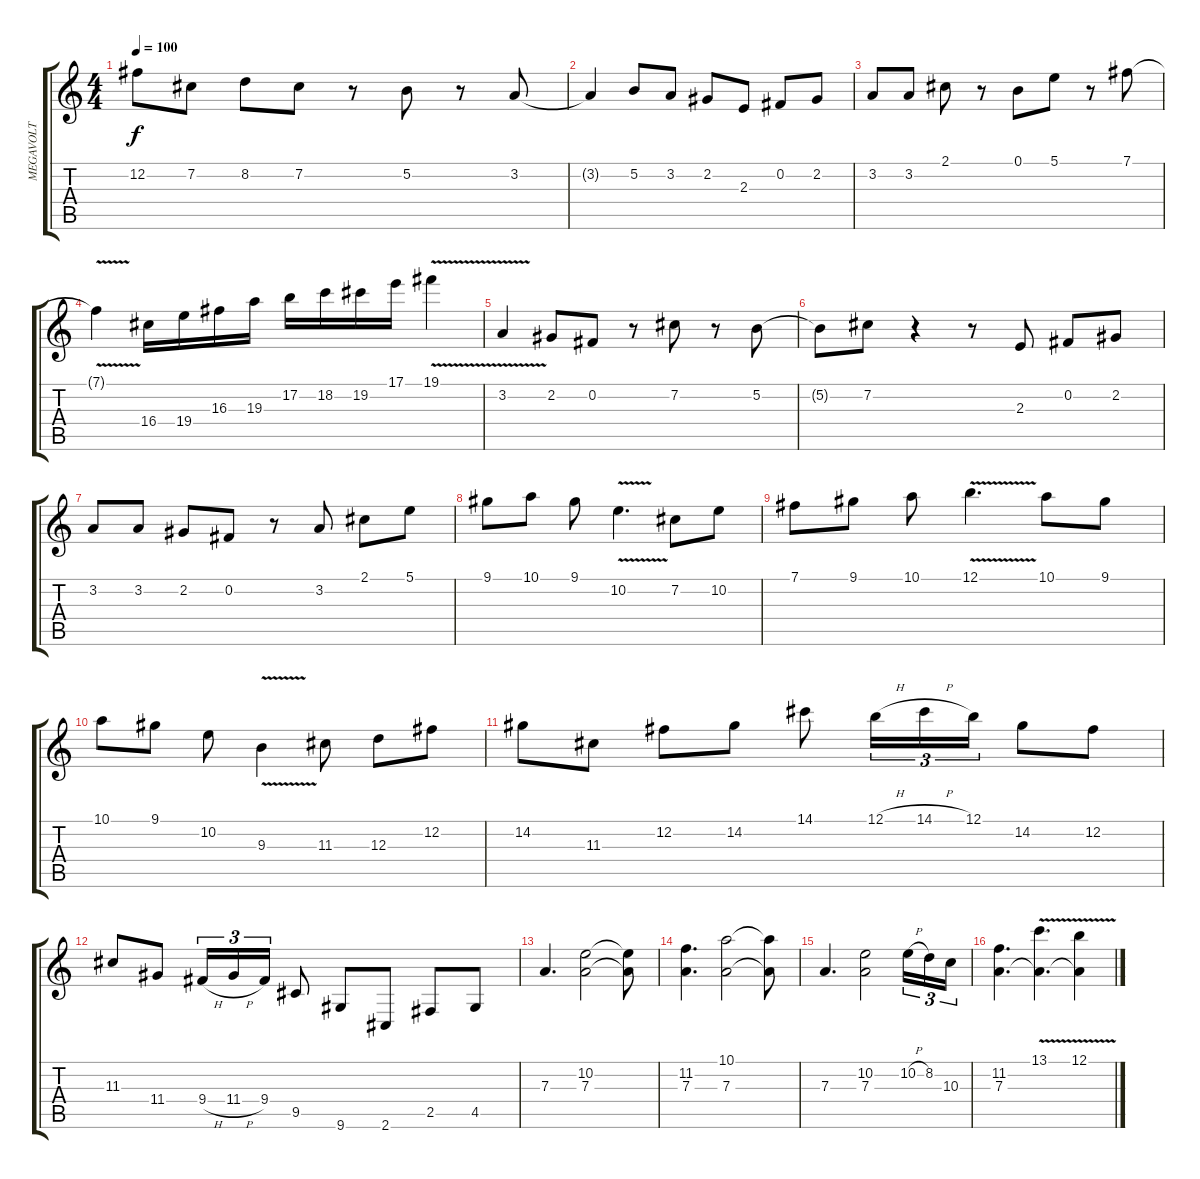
\track ("MEGAVOLT" "MEGAVOLT") {instrument distortionguitar}
\staff {score tabs}
\tuning (B3 Gb3 D3 A2 E2 B1) {hide}
\ts (4 4)
\tempo 100
\clef g2
\ks c
12.2.8{dy f} 7.2.8 8.2.8 7.2.8 r.8 5.2.8 r.8 3.2.8 |
3.2{t}.4 5.2.8 3.2.8 2.2.8 2.3.8 0.2.8 2.2.8 |
3.2.8 3.2.8 2.1.8 r.8 0.1.8 5.1.8 r.8 7.1.8 |
7.1{v t}.4 16.4.16 19.4.16 16.3.16 19.3.16 17.2.16 18.2.16 19.2.16 17.1.16 19.1{v}.4 |
3.2{v}.4 2.2.8 0.2.8 r.8 7.2.8 r.8 5.2.8 |
5.2{t}.8 7.2.8 r.4 r.8 2.3.8 0.2.8 2.2.8 |
3.2.8 3.2.8 2.2.8 0.2.8 r.8 3.2.8 2.1.8 5.1.8 |
9.1.8 10.1.8 9.1.8 10.2{v}.4{d} 7.2.8 10.2.8 |
7.1.8 9.1.8 10.1.8 12.1{v}.4{d} 10.1.8 9.1.8 |
10.1.8 9.1.8 10.2.8 9.3{v}.4 11.3.8 12.3.8 12.2.8 |
14.2.8 11.3.8 12.2.8 14.2.8 14.1.8 12.1{h}.16{tu (3 2)} 14.1{h}.16{tu (3 2)} 12.1.16{tu (3 2)} 14.2.8 12.2.8 |
11.3.8 11.4.8 9.4{h}.16{tu (3 2)} 11.4{h}.16{tu (3 2)} 9.4.16{tu (3 2)} 9.5.8 9.6.8 2.6.8 2.5.8 4.5.8 |
7.3.4{d} (10.2 7.3).2 (10.2{t} 7.3{t}).8 |
(11.2 7.3).4{d} (10.1 7.3).2 (10.1{t} 7.3{t}).8 |
7.3.4{d} (10.2 7.3).2 10.2{h}.16{tu (3 2)} 8.2.16{tu (3 2)} 10.3.16{tu (3 2)} |
(11.2 7.3).4{d} (13.1{v} 7.3{t}).4{d} (12.1{v} 7.3{t}).4
